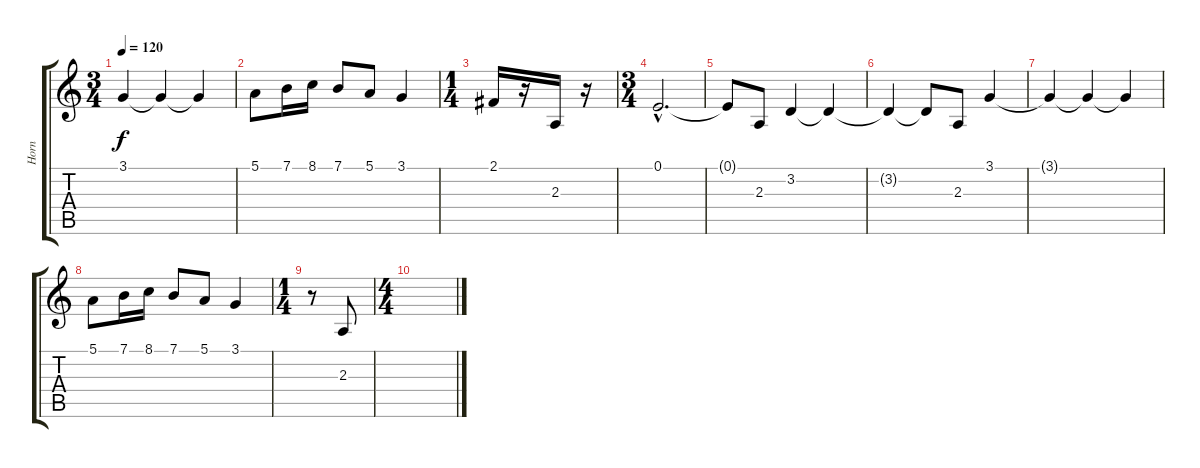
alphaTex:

\track ("Horn" "Horn") {instrument frenchhorn}
\staff {score tabs}
\tuning (E4 B3 G3 D3 A2 E2) {hide}
\ts (3 4)
\tempo 120
\clef g2
\ks c
3.1{t}.4{dy f} 3.1{t}.4 3.1{t}.4 |
5.1.8 7.1.16 8.1.16 7.1.8 5.1.8 3.1.4 |
\ts (1 4)
2.1.16 r.16 2.3.16 r.16 |
\ts (3 4)
0.1{hac}.2{d} |
0.1{t}.8 2.3.8 3.2.4 3.2{t}.4 |
3.2{t}.4 3.2{t}.8 2.3.8 3.1.4 |
3.1{t}.4 3.1{t}.4 3.1{t}.4 |
5.1.8 7.1.16 8.1.16 7.1.8 5.1.8 3.1.4 |
\ts (1 4)
r.8 2.3.8 |
\ts (4 4)
